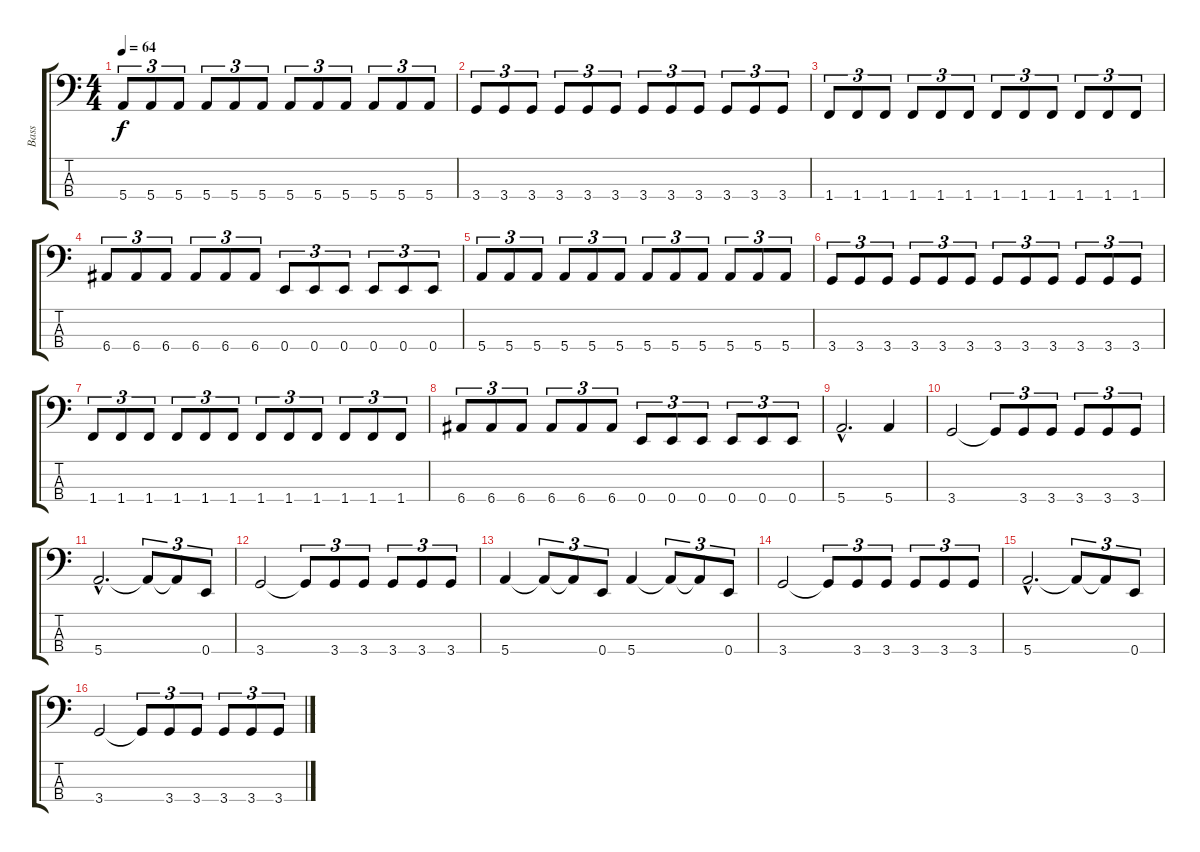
\track ("Bass" "Bass") {instrument electricbasspick}
\staff {score tabs}
\tuning (G2 D2 A1 E1) {hide}
\ts (4 4)
\tempo 64
\clef f4
\ks c
5.4.8{tu (3 2) dy f} 5.4.8{tu (3 2)} 5.4.8{tu (3 2)} 5.4.8{tu (3 2)} 5.4.8{tu (3 2)} 5.4.8{tu (3 2)} 5.4.8{tu (3 2)} 5.4.8{tu (3 2)} 5.4.8{tu (3 2)} 5.4.8{tu (3 2)} 5.4.8{tu (3 2)} 5.4.8{tu (3 2)} |
3.4.8{tu (3 2)} 3.4.8{tu (3 2)} 3.4.8{tu (3 2)} 3.4.8{tu (3 2)} 3.4.8{tu (3 2)} 3.4.8{tu (3 2)} 3.4.8{tu (3 2)} 3.4.8{tu (3 2)} 3.4.8{tu (3 2)} 3.4.8{tu (3 2)} 3.4.8{tu (3 2)} 3.4.8{tu (3 2)} |
1.4.8{tu (3 2)} 1.4.8{tu (3 2)} 1.4.8{tu (3 2)} 1.4.8{tu (3 2)} 1.4.8{tu (3 2)} 1.4.8{tu (3 2)} 1.4.8{tu (3 2)} 1.4.8{tu (3 2)} 1.4.8{tu (3 2)} 1.4.8{tu (3 2)} 1.4.8{tu (3 2)} 1.4.8{tu (3 2)} |
6.4.8{tu (3 2)} 6.4.8{tu (3 2)} 6.4.8{tu (3 2)} 6.4.8{tu (3 2)} 6.4.8{tu (3 2)} 6.4.8{tu (3 2)} 0.4.8{tu (3 2)} 0.4.8{tu (3 2)} 0.4.8{tu (3 2)} 0.4.8{tu (3 2)} 0.4.8{tu (3 2)} 0.4.8{tu (3 2)} |
5.4.8{tu (3 2)} 5.4.8{tu (3 2)} 5.4.8{tu (3 2)} 5.4.8{tu (3 2)} 5.4.8{tu (3 2)} 5.4.8{tu (3 2)} 5.4.8{tu (3 2)} 5.4.8{tu (3 2)} 5.4.8{tu (3 2)} 5.4.8{tu (3 2)} 5.4.8{tu (3 2)} 5.4.8{tu (3 2)} |
3.4.8{tu (3 2)} 3.4.8{tu (3 2)} 3.4.8{tu (3 2)} 3.4.8{tu (3 2)} 3.4.8{tu (3 2)} 3.4.8{tu (3 2)} 3.4.8{tu (3 2)} 3.4.8{tu (3 2)} 3.4.8{tu (3 2)} 3.4.8{tu (3 2)} 3.4.8{tu (3 2)} 3.4.8{tu (3 2)} |
1.4.8{tu (3 2)} 1.4.8{tu (3 2)} 1.4.8{tu (3 2)} 1.4.8{tu (3 2)} 1.4.8{tu (3 2)} 1.4.8{tu (3 2)} 1.4.8{tu (3 2)} 1.4.8{tu (3 2)} 1.4.8{tu (3 2)} 1.4.8{tu (3 2)} 1.4.8{tu (3 2)} 1.4.8{tu (3 2)} |
6.4.8{tu (3 2)} 6.4.8{tu (3 2)} 6.4.8{tu (3 2)} 6.4.8{tu (3 2)} 6.4.8{tu (3 2)} 6.4.8{tu (3 2)} 0.4.8{tu (3 2)} 0.4.8{tu (3 2)} 0.4.8{tu (3 2)} 0.4.8{tu (3 2)} 0.4.8{tu (3 2)} 0.4.8{tu (3 2)} |
5.4{hac}.2{d} 5.4.4 |
3.4.2 3.4{t}.8{tu (3 2)} 3.4.8{tu (3 2)} 3.4.8{tu (3 2)} 3.4.8{tu (3 2)} 3.4.8{tu (3 2)} 3.4.8{tu (3 2)} |
5.4{hac}.2{d} 5.4{t}.8{tu (3 2)} 5.4{t}.8{tu (3 2)} 0.4.8{tu (3 2)} |
3.4.2 3.4{t}.8{tu (3 2)} 3.4.8{tu (3 2)} 3.4.8{tu (3 2)} 3.4.8{tu (3 2)} 3.4.8{tu (3 2)} 3.4.8{tu (3 2)} |
5.4.4 5.4{t}.8{tu (3 2)} 5.4{t}.8{tu (3 2)} 0.4.8{tu (3 2)} 5.4.4 5.4{t}.8{tu (3 2)} 5.4{t}.8{tu (3 2)} 0.4.8{tu (3 2)} |
3.4.2 3.4{t}.8{tu (3 2)} 3.4.8{tu (3 2)} 3.4.8{tu (3 2)} 3.4.8{tu (3 2)} 3.4.8{tu (3 2)} 3.4.8{tu (3 2)} |
5.4{hac}.2{d} 5.4{t}.8{tu (3 2)} 5.4{t}.8{tu (3 2)} 0.4.8{tu (3 2)} |
3.4.2 3.4{t}.8{tu (3 2)} 3.4.8{tu (3 2)} 3.4.8{tu (3 2)} 3.4.8{tu (3 2)} 3.4.8{tu (3 2)} 3.4.8{tu (3 2)}
